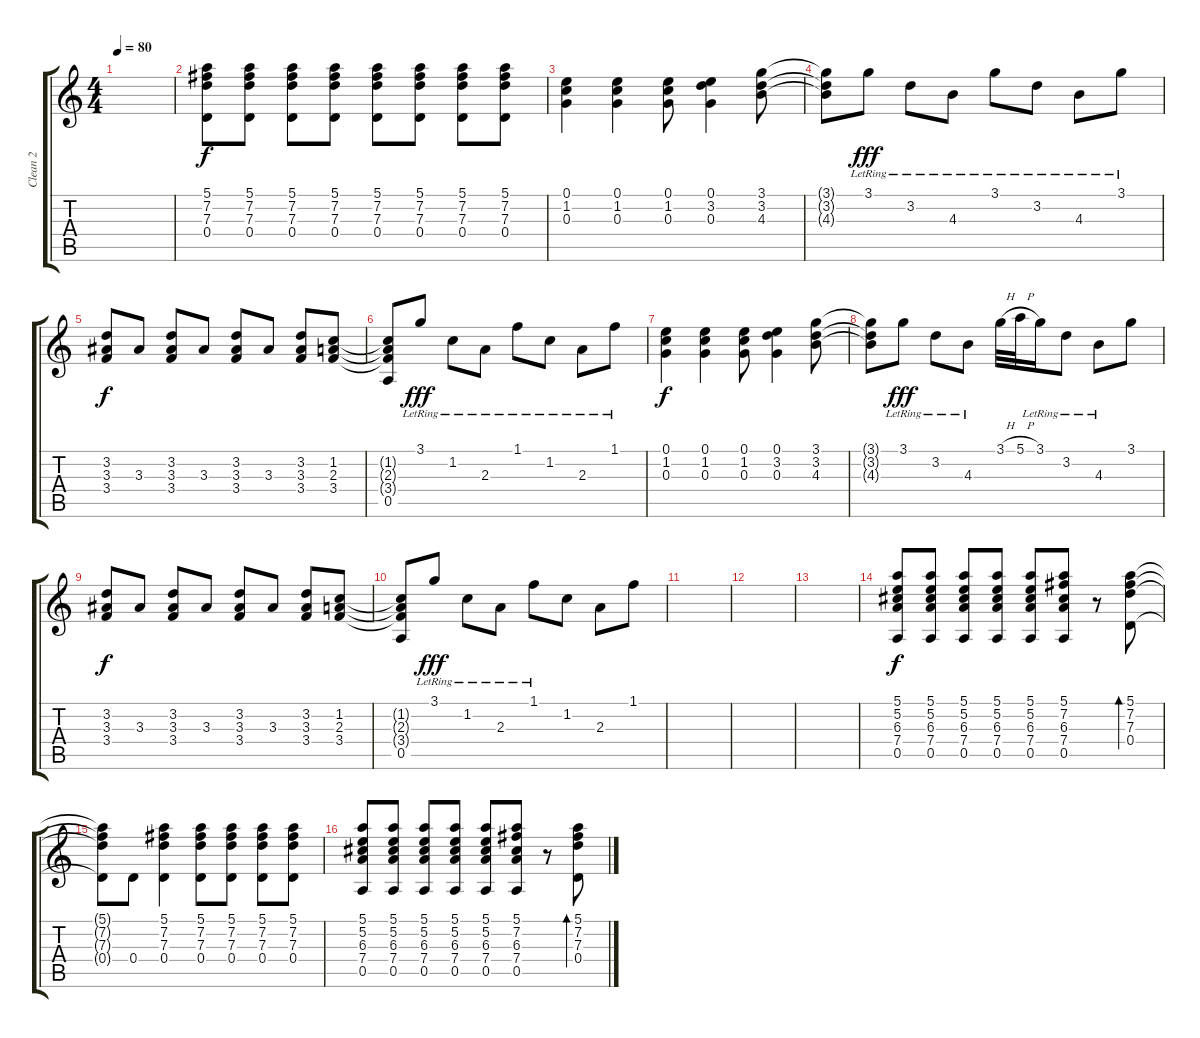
\track ("Clean 2" "Clean 2") {instrument electricguitarclean}
\staff {score tabs}
\tuning (E4 B3 G3 D3 A2 E2) {hide}
\ts (4 4)
\tempo 80
\clef g2
\ks c
|
(5.1 7.2 7.3 0.4).8 (5.1 7.2 7.3 0.4).8 (5.1 7.2 7.3 0.4).8 (5.1 7.2 7.3 0.4).8 (5.1 7.2 7.3 0.4).8 (5.1 7.2 7.3 0.4).8 (5.1 7.2 7.3 0.4).8 (5.1 7.2 7.3 0.4).8 |
(0.1 1.2 0.3).4 (0.1 1.2 0.3).4 (0.1 1.2 0.3).8 (0.1 3.2 0.3).4 (3.1 3.2 4.3).8 |
(3.1{t} 3.2{t} 4.3{t}).8 3.1{lr}.8{dy fff} 3.2{lr}.8 4.3{lr}.8 3.1{lr}.8 3.2{lr}.8 4.3{lr}.8 3.1{lr}.8 |
(3.2 3.3 3.4).8{dy f} 3.3.8 (3.2 3.3 3.4).8 3.3.8 (3.2 3.3 3.4).8 3.3.8 (3.2 3.3 3.4).8 (1.2 2.3 3.4).8 |
(1.2{t} 2.3{t} 3.4{t} 0.5).8 3.1{lr}.8{dy fff} 1.2{lr}.8 2.3{lr}.8 1.1{lr}.8 1.2{lr}.8 2.3{lr}.8 1.1{lr}.8 |
(0.1 1.2 0.3).4{dy f} (0.1 1.2 0.3).4 (0.1 1.2 0.3).8 (0.1 3.2 0.3).4 (3.1 3.2 4.3).8 |
(3.1{t} 3.2{t} 4.3{t}).8 3.1{lr}.8{dy fff} 3.2{lr}.8 4.3{lr}.8 3.1{h}.32 5.1{h}.32 3.1{lr}.16 3.2{lr}.8 4.3{lr}.8 3.1.8 |
(3.2 3.3 3.4).8{dy f} 3.3.8 (3.2 3.3 3.4).8 3.3.8 (3.2 3.3 3.4).8 3.3.8 (3.2 3.3 3.4).8 (1.2 2.3 3.4).8 |
(1.2{t} 2.3{t} 3.4{t} 0.5).8 3.1{lr}.8{dy fff} 1.2{lr}.8 2.3{lr}.8 1.1{lr}.8 1.2.8 2.3.8 1.1.8 |
|
|
|
(5.1 5.2 6.3 7.4 0.5).8{dy f} (5.1 5.2 6.3 7.4 0.5).8 (5.1 5.2 6.3 7.4 0.5).8 (5.1 5.2 6.3 7.4 0.5).8 (5.1 5.2 6.3 7.4 0.5).8 (5.1 7.2 6.3 7.4 0.5).8 r.8 (5.1 7.2 7.3 0.4).8{bd 120} |
(5.1{t} 7.2{t} 7.3{t} 0.4{t}).8 0.4.8 (5.1 7.2 7.3 0.4).4 (5.1 7.2 7.3 0.4).8 (5.1 7.2 7.3 0.4).8 (5.1 7.2 7.3 0.4).8 (5.1 7.2 7.3 0.4).8 |
(5.1 5.2 6.3 7.4 0.5).8 (5.1 5.2 6.3 7.4 0.5).8 (5.1 5.2 6.3 7.4 0.5).8 (5.1 5.2 6.3 7.4 0.5).8 (5.1 5.2 6.3 7.4 0.5).8 (5.1 7.2 6.3 7.4 0.5).8 r.8 (5.1 7.2 7.3 0.4).8{bd 120}
